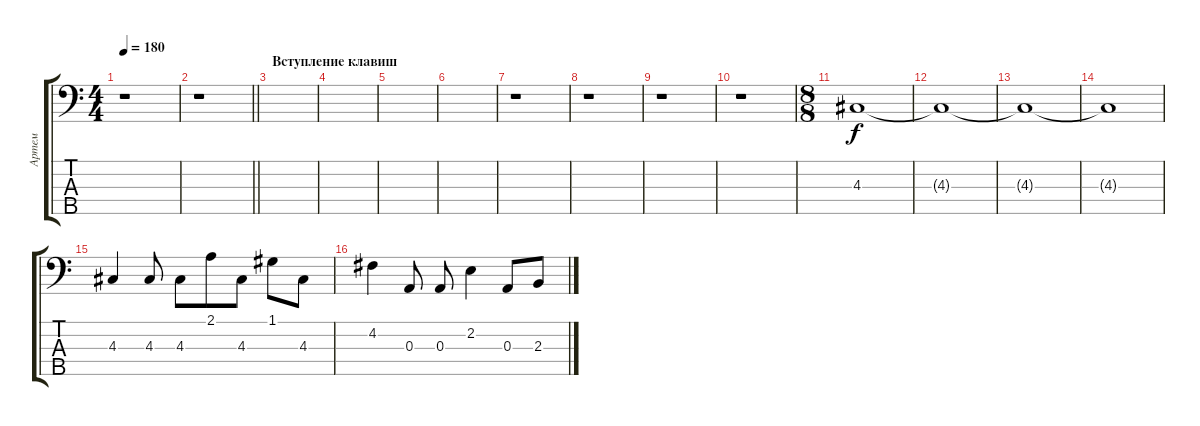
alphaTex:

\track ("Артем" "Артем") {instrument electricbassfinger}
\staff {score tabs}
\tuning (G2 D2 A1 E1 B0) {hide}
\ts (4 4)
\tempo 180
\clef f4
\ks c
r.1{dy f instrument electricbassfinger} |
\barLineRight lightlight
r.1 |
\section ("" "Вступление клавиш")
|
|
|
|
r.1 |
r.1 |
r.1 |
r.1 |
\ts (8 8)
4.3.1 |
4.3{t}.1 |
4.3{t}.1 |
4.3{t}.1 |
4.3.4 4.3.8 4.3.8 2.1.8 4.3.8 1.1.8 4.3.8 |
4.2.4 0.3.8 0.3.8 2.2.4 0.3.8 2.3.8
